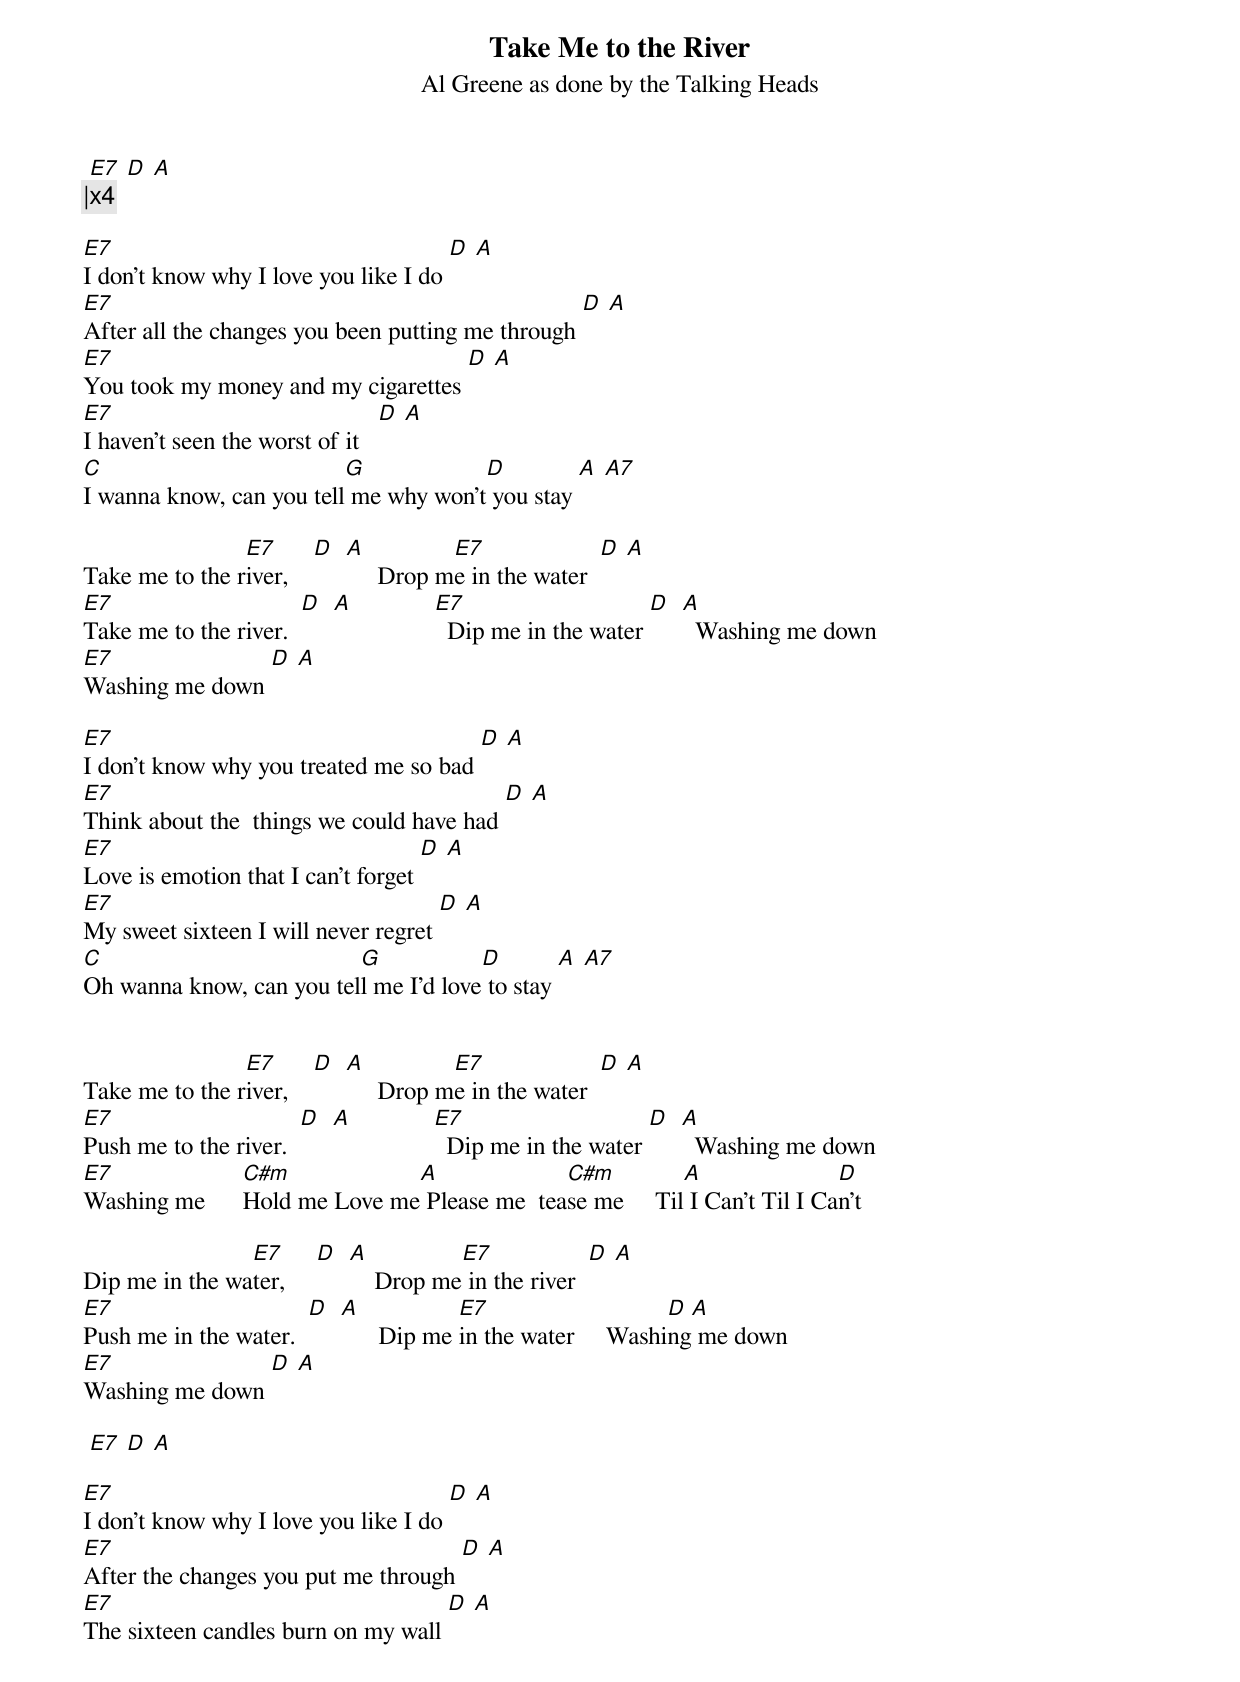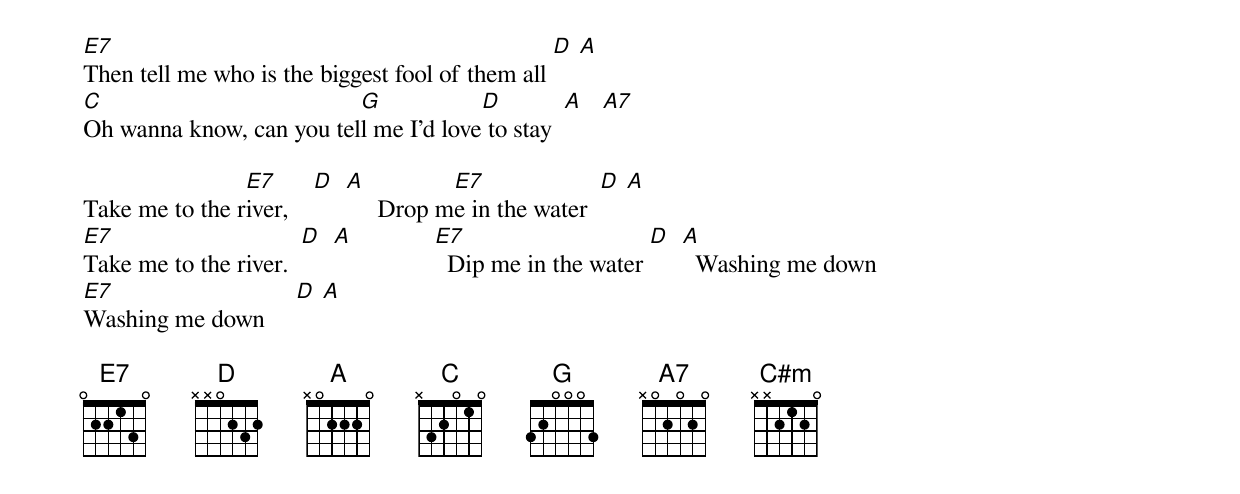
{title: Take Me to the River}
{subtitle: Al Greene as done by the Talking Heads}
 [E7] [D] [A]
{c:|x4}

[E7]I don't know why I love you like I do [D] [A]
[E7]After all the changes you been putting me through [D] [A]
[E7]You took my money and my cigarettes [D] [A]
[E7]I haven’t seen the worst of it   [D] [A]
[C]I wanna know, can you tell[G] me why won’t[D] you stay [A] [A7]

Take me to the r[E7]iver,    [D]  [A]     Drop m[E7]e in the water  [D] [A]
[E7]Take me to the river.  [D]  [A]             [E7]  Dip me in the water [D]  [A]  Washing me down
[E7]Washing me down [D] [A]

[E7]I don't know why you treated me so bad [D] [A]
[E7]Think about the  things we could have had [D] [A]
[E7]Love is emotion that I can't forget [D] [A]
[E7]My sweet sixteen I will never regret [D] [A]
[C]Oh wanna know, can you tel[G]l me I'd love[D] to stay [A] [A7]


Take me to the r[E7]iver,    [D]  [A]     Drop m[E7]e in the water  [D] [A]
[E7]Push me to the river.  [D]  [A]             [E7]  Dip me in the water [D]  [A]  Washing me down
[E7]Washing me      [C#m]Hold me Love me[A] Please me  tea[C#m]se me     Til[A] I Can’t Til I Ca[D]n’t

Dip me in the wa[E7]ter,     [D]  [A]    Drop me[E7] in the river  [D] [A]
[E7]Push me in the water.  [D]  [A]      Dip me [E7]in the water     Washi[D]ng[A] me down
[E7]Washing me down [D] [A]

 [E7] [D] [A]

[E7]I don't know why I love you like I do [D] [A]
[E7]After the changes you put me through [D] [A]
[E7]The sixteen candles burn on my wall [D] [A]
[E7]Then tell me who is the biggest fool of them all [D] [A]
[C]Oh wanna know, can you tel[G]l me I'd love[D] to stay  [A]   [A7]

Take me to the r[E7]iver,    [D]  [A]     Drop m[E7]e in the water  [D] [A]
[E7]Take me to the river.  [D]  [A]             [E7]  Dip me in the water [D]  [A]  Washing me down
[E7]Washing me down     [D] [A]

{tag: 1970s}
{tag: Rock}
